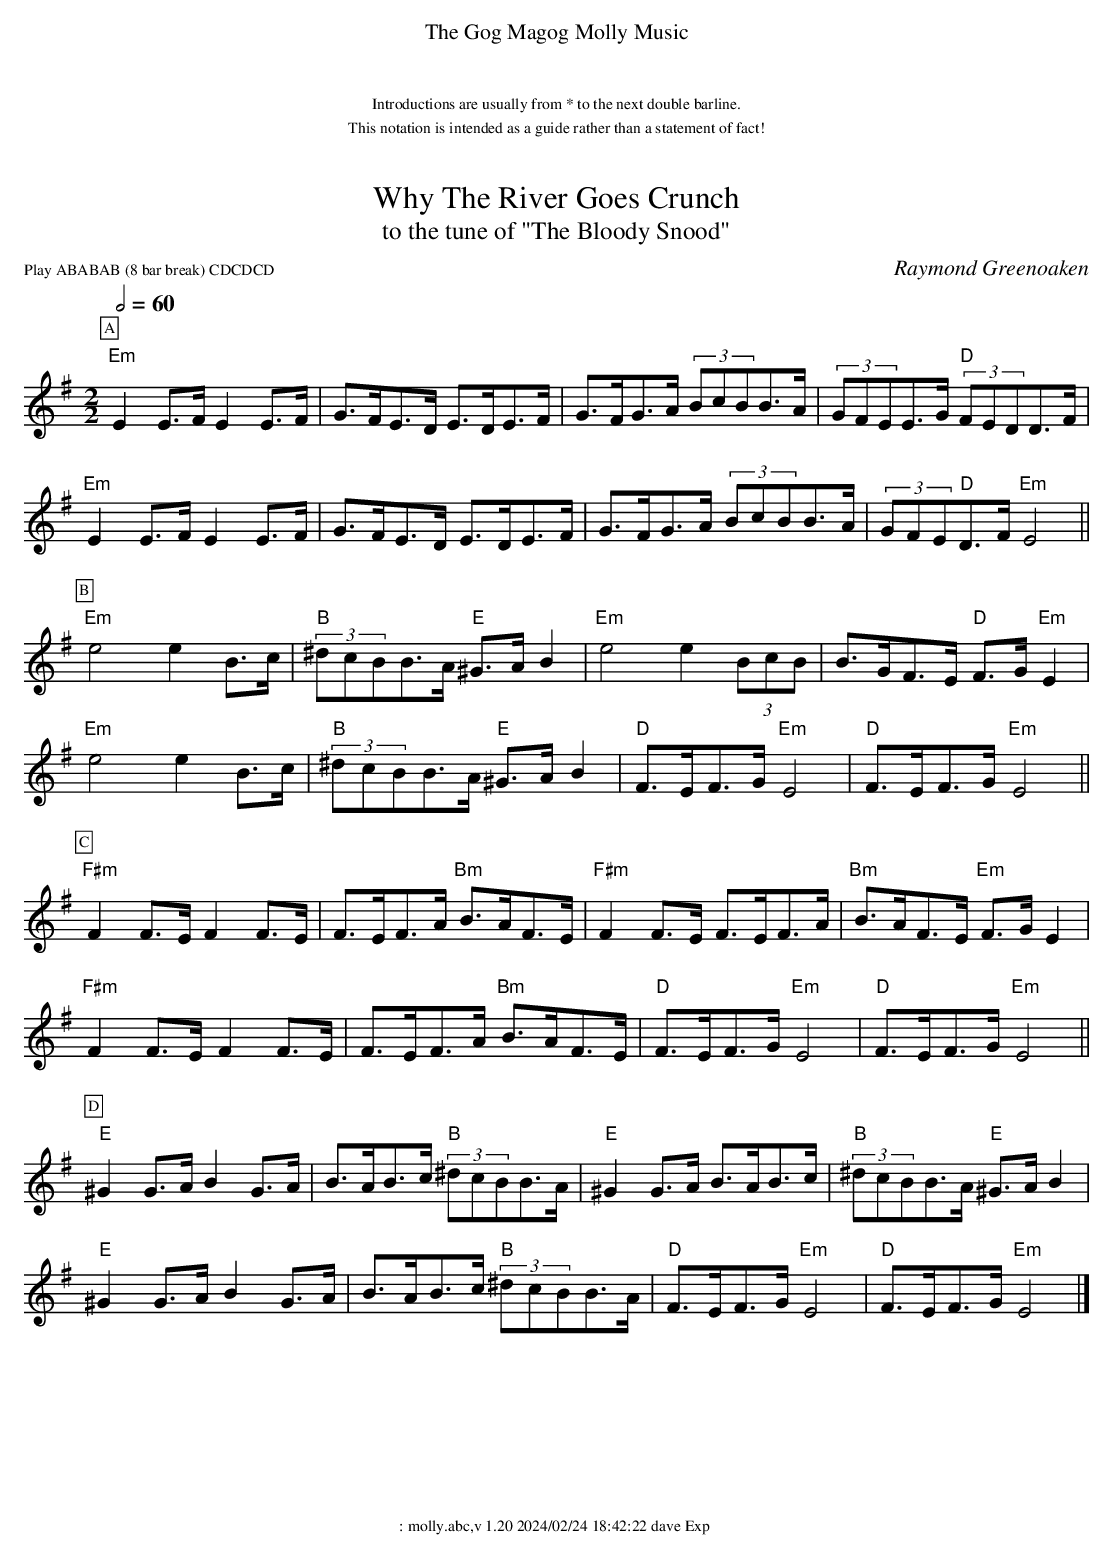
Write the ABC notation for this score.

X:1
T:Why The River Goes Crunch
T:to the tune of "The Bloody Snood"
C:Raymond Greenoaken
M:2/2
Q:1/2=60
P:Play ABABAB (8 bar break) CDCDCD
K:Em
L:1/8
P:A
"Em"E2E>F E2E>F|G>FE>D E>DE>F|G>FG>A (3BcBB>A|(3GFEE>G "D"(3FEDD>F|
"Em"E2E>F E2E>F|G>FE>D E>DE>F|G>FG>A (3BcBB>A|(3GFE"D"D>F "Em"E4||
P:B
"Em"e4 e2B>c|"B"(3^dcBB>A "E"^G>AB2|"Em"e4 e2(3BcB|B>GF>E "D"F>G"Em"E2|
"Em"e4 e2B>c|"B"(3^dcBB>A "E"^G>AB2|"D"F>EF>G "Em"E4|"D"F>EF>G "Em"E4||
P:C
"F#m"F2F>E F2F>E|F>EF>A "Bm"B>AF>E|"F#m"F2F>E F>EF>A|"Bm"B>AF>E "Em"F>GE2|
"F#m"F2F>E F2F>E|F>EF>A "Bm"B>AF>E|"D"F>EF>G "Em"E4|"D"F>EF>G "Em"E4||
P:D
"E"^G2G>A B2G>A|B>AB>c "B"(3^dcBB>A|"E"^G2G>A B>AB>c|"B"(3^dcBB>A "E"^G>AB2|
"E"^G2G>A B2G>A|B>AB>c "B"(3^dcBB>A|"D"F>EF>G "Em"E4|"D"F>EF>G "Em"E4|]
